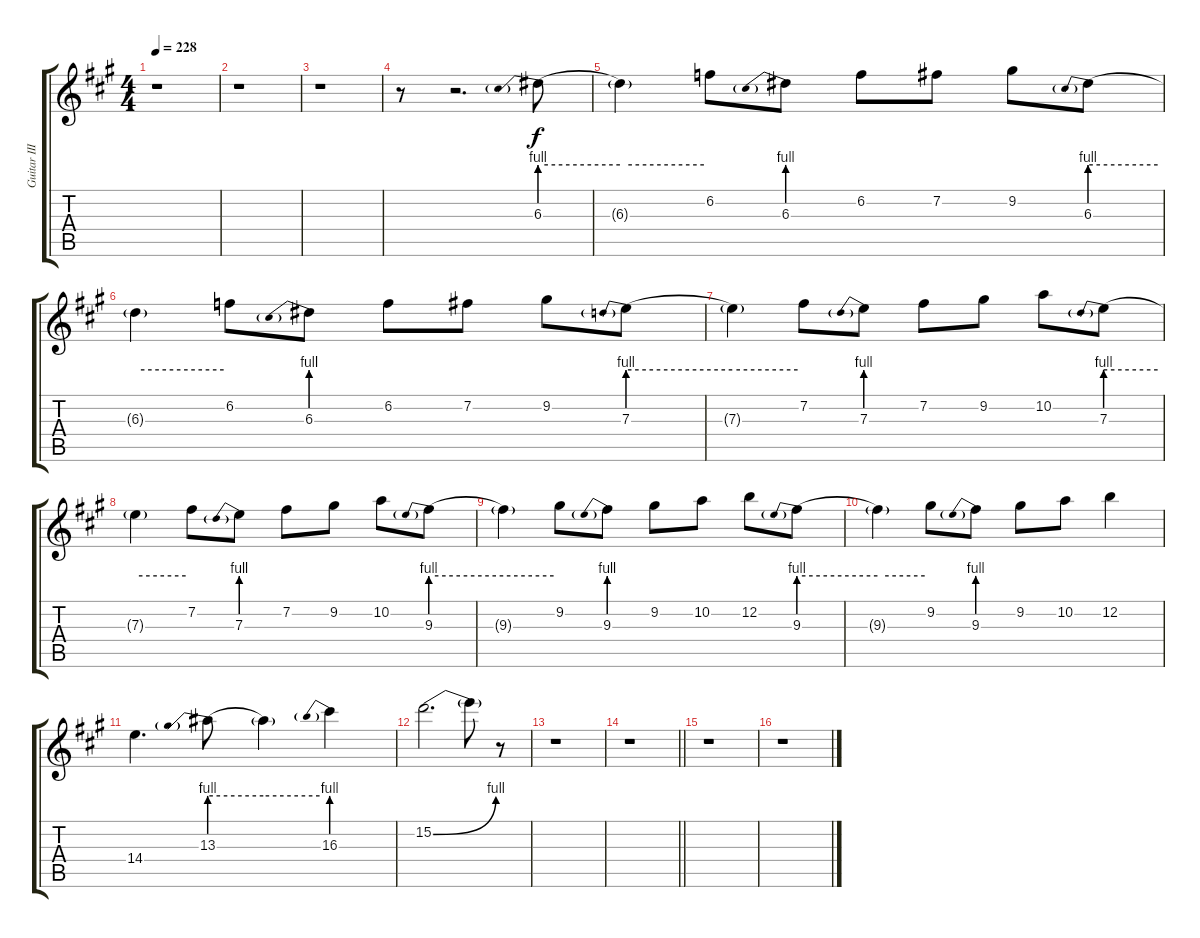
\track ("Guitar III" "Guitar III") {mute instrument distortionguitar}
\staff {score tabs}
\tuning (E4 B3 G3 D3 A2 E2) {hide}
\ts (4 4)
\tempo 228
\clef g2
\ks a
r.1{dy f} |
r.1 |
r.1 |
r.8 r.2{d} 6.3{be (prebend 0 4 60 4)}.8 |
6.3{be (hold 0 4 60 4) t}.4 6.2.8 6.3{be (prebend 0 4 60 4)}.8 6.2.8 7.2.8 9.2.8 6.3{be (prebend 0 4 60 4)}.8 |
6.3{be (hold 0 4 60 4) t}.4 6.2.8 6.3{be (prebend 0 4 60 4)}.8 6.2.8 7.2.8 9.2.8 7.3{be (prebend 0 4 60 4)}.8 |
7.3{be (hold 0 4 60 4) t}.4 7.2.8 7.3{be (prebend 0 4 60 4)}.8 7.2.8 9.2.8 10.2.8 7.3{be (prebend 0 4 60 4)}.8 |
7.3{be (hold 0 4 60 4) t}.4 7.2.8 7.3{be (prebend 0 4 60 4)}.8 7.2.8 9.2.8 10.2.8 9.3{be (prebend 0 4 60 4)}.8 |
9.3{be (hold 0 4 60 4) t}.4 9.2.8 9.3{be (prebend 0 4 60 4)}.8 9.2.8 10.2.8 12.2.8 9.3{be (prebend 0 4 60 4)}.8 |
9.3{be (hold 0 4 60 4) t}.4 9.2.8 9.3{be (prebend 0 4 60 4)}.8 9.2.8 10.2.8 12.2.4 |
14.4.4{d} 13.3{be (prebend 0 4 60 4)}.8 13.3{be (hold 0 4 60 4) t}.4 16.3{be (prebend 0 4 60 4)}.4 |
15.2{be (bend 0 0 60 4)}.2{d} 15.2{t}.8 r.8 |
r.1 |
\barLineRight lightlight
r.1 |
r.1 |
r.1
